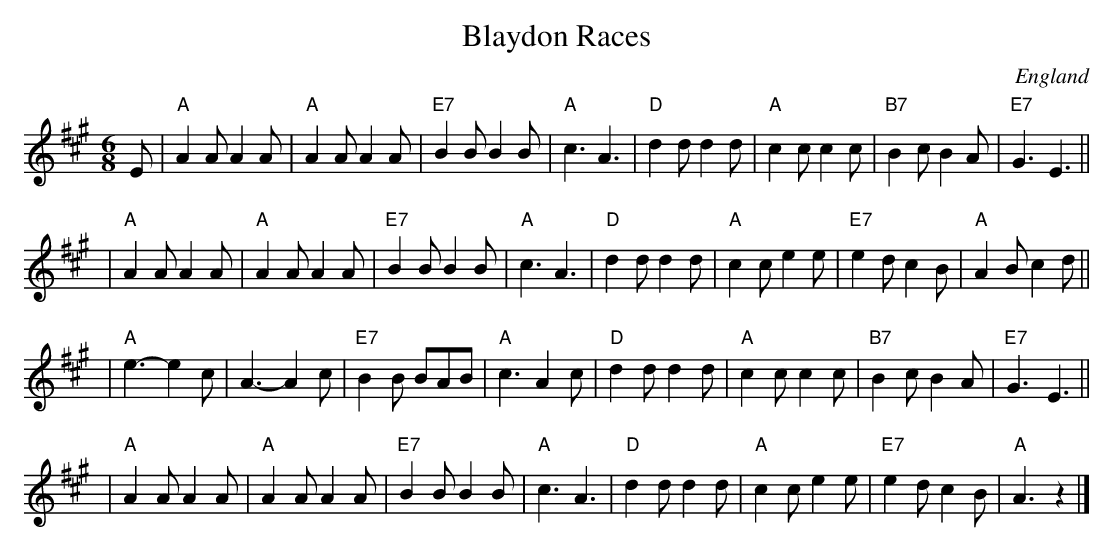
X:1
T: Blaydon Races
O: England
M: 6/8
L: 1/8
K: A
E \
| "A"A2A A2A | "A"A2A A2A | "E7"B2B B2B | "A"c3 A3  | "D"d2d d2d | "A"c2c c2c | "B7"B2c B2A | "E7"G3  E3  ||
| "A"A2A A2A | "A"A2A A2A | "E7"B2B B2B | "A"c3 A3  | "D"d2d d2d | "A"c2c e2e | "E7"e2d c2B |  "A"A2B c2d ||
| "A"e3- e2c |    A3- A2c | "E7"B2B BAB | "A"c3 A2c | "D"d2d d2d | "A"c2c c2c | "B7"B2c B2A | "E7"G3  E3  ||
| "A"A2A A2A | "A"A2A A2A | "E7"B2B B2B | "A"c3 A3  | "D"d2d d2d | "A"c2c e2e | "E7"e2d c2B |  "A"A3  z2  |]
